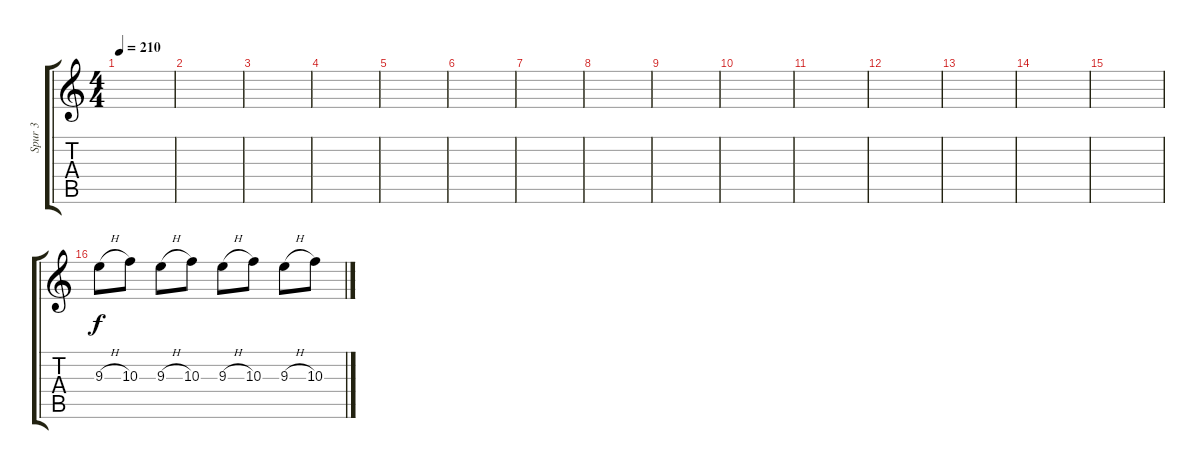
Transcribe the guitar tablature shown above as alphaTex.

\track ("Spur 3" "Spur 3") {instrument distortionguitar}
\staff {score tabs}
\tuning (E4 B3 G3 D3 A2 E2) {hide}
\ts (4 4)
\tempo 210
\clef g2
\ks c
|
|
|
|
|
|
|
|
|
|
|
|
|
|
|
9.3{h}.8 10.3.8 9.3{h}.8 10.3.8 9.3{h}.8 10.3.8 9.3{h}.8 10.3.8
